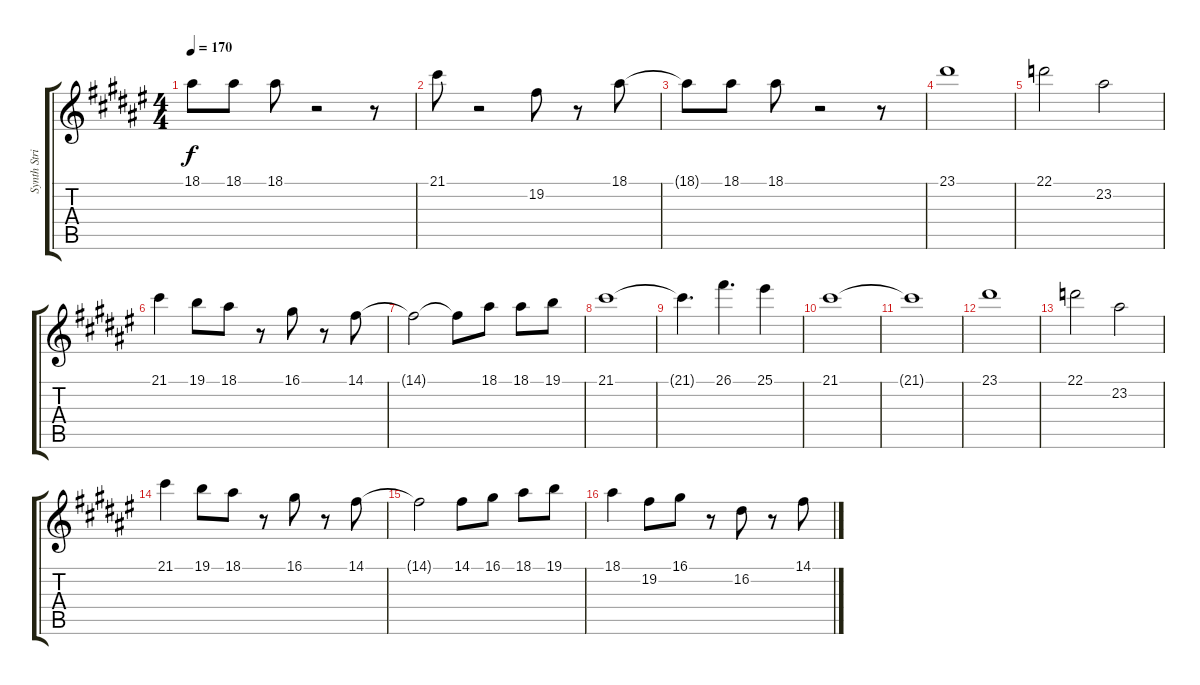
\track ("Synth Strings" "Synth Stri") {instrument synthstrings1}
\staff {score tabs}
\tuning (E4 B3 G3 D3 A2 E2) {hide}
\ts (4 4)
\tempo 170
\clef g2
\ks f#
18.1{t}.8{dy f} 18.1.8 18.1.8 r.2 r.8 |
21.1.8 r.2 19.2.8 r.8 18.1.8 |
18.1{t}.8 18.1.8 18.1.8 r.2 r.8 |
23.1.1 |
22.1.2 23.2.2 |
21.1.4 19.1.8 18.1.8 r.8 16.1.8 r.8 14.1.8 |
14.1{t}.2 14.1{t}.8 18.1.8 18.1.8 19.1.8 |
21.1.1 |
21.1{t}.4{d} 26.1.4{d} 25.1.4 |
21.1.1 |
21.1{t}.1 |
23.1.1 |
22.1.2 23.2.2 |
21.1.4 19.1.8 18.1.8 r.8 16.1.8 r.8 14.1.8 |
14.1{t}.2 14.1.8 16.1.8 18.1.8 19.1.8 |
18.1.4 19.2.8 16.1.8 r.8 16.2.8 r.8 14.1.8
